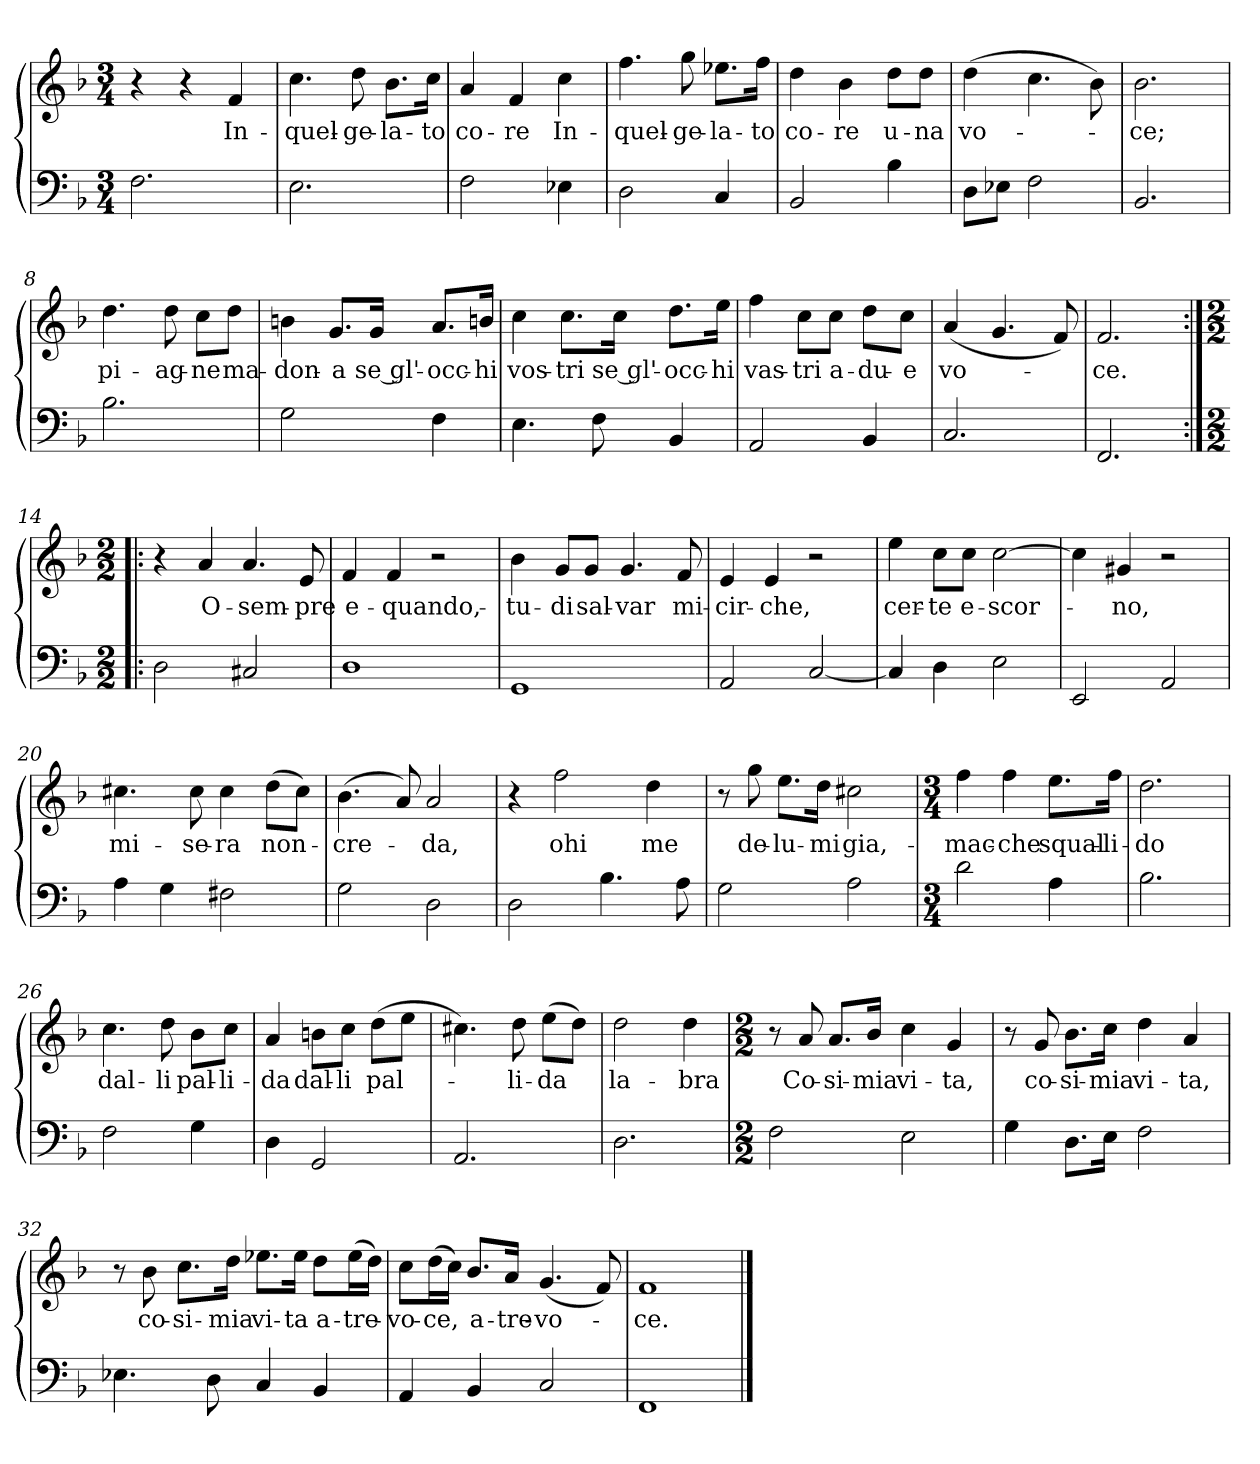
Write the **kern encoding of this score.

**kern	**kern	**text
*part2	*part1	*part1
*staff2	*staff1	*staff1
*clefF4	*clefG2	*
*k[b-]	*k[b-]	*
*F:	*F:	*
*M3/4	*M3/4	*
=1	=1	=1
2.F\	4r	.
.	4r	.
!	!	!LO:LY:i
.	4f/	In-
=2	=2	=2
!	!	!LO:LY:i
2.E\	4.cc\	quel-
!	!	!LO:LY:i
.	8dd\	ge-
!	!	!LO:LY:i
.	8.b-\L	-la-
!	!	!LO:LY:i
.	16cc\Jk	-to
=3	=3	=3
!	!	!LO:LY:i
2F\	4a/	co-
!	!	!LO:LY:i
.	4f/	-re
!	!	!LO:LY:i
4E-X\	4cc\	In-
=4	=4	=4
!	!	!LO:LY:i
2D\	4.ff\	quel-
!	!	!LO:LY:i
.	8gg\	ge-
!	!	!LO:LY:i
4C/	8.ee-X\L	-la-
!	!	!LO:LY:i
.	16ff\Jk	-to
=5	=5	=5
!	!	!LO:LY:i
2BB-/	4dd\	co-
!	!	!LO:LY:i
.	4b-\	-re
!	!	!LO:LY:i
4B-\	8dd\L	u-
!	!	!LO:LY:i
.	8dd\J	-na
=6	=6	=6
!	!	!LO:LY:i
8D\L	(4dd\	vo-
8E-X\J	.	.
2F\	4.cc\	.
.	8b-\)	.
=7	=7	=7
!	!	!LO:LY:i
2.BB-/	2.b-\	-ce;
!!LO:LB:g=z
=8	=8	=8
!	!	!LO:LY:i
2.B-\	4.dd\	pi-
!	!	!LO:LY:i
.	8dd\	-ag-
!	!	!LO:LY:i
.	8cc\L	-ne
!	!	!LO:LY:i
.	8dd\J	ma-
=9	=9	=9
!	!	!LO:LY:i
2G\	4bn\	-don-
!	!	!LO:LY:i
.	8.g/L	-a
!	!	!LO:LY:i
.	16g/Jk	se gl'-
!	!	!LO:LY:i
4F\	8.a/L	-occ-
!	!	!LO:LY:i
.	16bn/Jk	-hi
=10	=10	=10
!	!	!LO:LY:i
4.E\	4cc\	vos-
.	8.cc\L	-tri
8F\	.	.
!	!	!LO:LY:i
.	16cc\Jk	se gl'-
!	!	!LO:LY:i
4BB-/	8.dd\L	-occ-
!	!	!LO:LY:i
.	16ee\Jk	-hi
=11	=11	=11
!	!	!LO:LY:i
2AA/	4ff\	vas-
!	!	!LO:LY:i
.	8cc\L	-tri
!	!	!LO:LY:i
.	8cc\J	a-
!	!	!LO:LY:i
4BB-/	8dd\L	du-
!	!	!LO:LY:i
.	8cc\J	-e
=12	=12	=12
!	!	!LO:LY:i
2.C/	(4a/	vo-
.	4.g/	.
.	8f/)	.
=13	=13	=13
!	!	!LO:LY:i
2.FF/	2.f/	-ce.
!!LO:LB:g=z
=14:|!|:	=14:|!|:	=14:|!|:
*M2/2	*M2/2	*
2D\	4r	.
!	!	!LO:LY:i
.	4a/	O-
!	!	!LO:LY:i
2C#X/	4.a/	sem-
!	!	!LO:LY:i
.	8e/	-pre
=15	=15	=15
!	!	!LO:LY:i
1D\	4f/	e-
!	!	!LO:LY:i
.	4f/	quando,-
.	2r	.
=16	=16	=16
!	!	!LO:LY:i
1GG/	4b-\	tu-
!	!	!LO:LY:i
.	8g/L	-di
!	!	!LO:LY:i
.	8g/J	sal-
!	!	!LO:LY:i
.	4.g/	-var
!	!	!LO:LY:i
.	8f/	mi-
=17	=17	=17
!	!	!LO:LY:i
2AA/	4e/	cir-
!	!	!LO:LY:i
.	4e/	-che,
[2C/	2r	.
=18	=18	=18
!	!	!LO:LY:i
4C/]	4ee\	cer-
!	!	!LO:LY:i
4D\	8cc\L	-te
!	!	!LO:LY:i
.	8cc\J	e-
!	!	!LO:LY:i
2E\	[2cc\	scor-
=19	=19	=19
2EE/	4cc\]	.
!	!	!LO:LY:i
.	4g#X/	-no,
2AA/	2r	.
!!LO:LB:g=z
=20	=20	=20
!	!	!LO:LY:i
4A\	4.cc#X\	mi-
4G\	.	.
!	!	!LO:LY:i
.	8cc#\	-se-
!	!	!LO:LY:i
2F#X\	4cc#\	-ra
!	!	!LO:LY:i
.	(8dd\L	non-
.	8cc#\J)	.
=21	=21	=21
!	!	!LO:LY:i
2G\	(4.b-\	cre-
.	8a/)	.
!	!	!LO:LY:i
2D\	2a/	-da,
=22	=22	=22
2D\	4r	.
!	!	!LO:LY:i
.	2ff\	ohi
4.B-\	.	.
!	!	!LO:LY:i
.	4dd\	me
8A\	.	.
=23	=23	=23
2G\	8r	.
!	!	!LO:LY:i
.	8gg\	de-
!	!	!LO:LY:i
.	8.ee\L	lu-
!	!	!LO:LY:i
.	16dd\Jk	-mi
!	!	!LO:LY:i
2A\	2cc#X\	gia,-
=24	=24	=24
*M3/4	*M3/4	*
!	!	!LO:LY:i
2d\	4ff\	mac-
!	!	!LO:LY:i
.	4ff\	-che
!	!	!LO:LY:i
4A\	8.ee\L	squal-
!	!	!LO:LY:i
.	16ff\Jk	-li-
=25	=25	=25
!	!	!LO:LY:i
2.B-\	2.dd\	-do
!!LO:LB:g=z
=26	=26	=26
!	!	!LO:LY:i
2F\	4.cc\	dal-
!	!	!LO:LY:i
.	8dd\	-li
!	!	!LO:LY:i
4G\	8b-\L	pal-
!	!	!LO:LY:i
.	8cc\J	-li-
=27	=27	=27
!	!	!LO:LY:i
4D\	4a/	-da
!	!	!LO:LY:i
2GG/	8bn\L	dal-
!	!	!LO:LY:i
.	8cc\J	-li
!	!	!LO:LY:i
.	(8dd\L	pal-
.	8ee\J	.
=28	=28	=28
2.AA/	4.cc#X\)	.
!	!	!LO:LY:i
.	8dd\	-li-
!	!	!LO:LY:i
.	(8ee\L	-da
.	8dd\J)	.
=29	=29	=29
!	!	!LO:LY:i
2.D\	2dd\	la-
!	!	!LO:LY:i
.	4dd\	-bra
=30	=30	=30
*M2/2	*M2/2	*
2F\	8r	.
!	!	!LO:LY:i
.	8a/	Co-
!	!	!LO:LY:i
.	8.a/L	-si-
!	!	!LO:LY:i
.	16b-/Jk	-mia
!	!	!LO:LY:i
2E\	4cc\	vi-
!	!	!LO:LY:i
.	4g/	-ta,
!!LO:PB:g=z
=31	=31	=31
4G\	8r	.
!	!	!LO:LY:i
.	8g/	co-
!	!	!LO:LY:i
8.D\L	8.b-\L	-si-
!	!	!LO:LY:i
16E\Jk	16cc\Jk	-mia
!	!	!LO:LY:i
2F\	4dd\	vi-
!	!	!LO:LY:i
.	4a/	-ta,
=32	=32	=32
4.E-X\	8r	.
!	!	!LO:LY:i
.	8b-\	co-
!	!	!LO:LY:i
.	8.cc\L	-si-
8D\	.	.
!	!	!LO:LY:i
.	16dd\Jk	-mia
!	!	!LO:LY:i
4C/	8.ee-X\L	vi-
!	!	!LO:LY:i
.	16ee-\Jk	-ta
!	!	!LO:LY:i
4BB-/	8dd\L	a-
!	!	!LO:LY:i
.	(16ee-\L	tre-
.	16dd\JJ)	.
=33	=33	=33
!	!	!LO:LY:i
4AA/	8cc\L	vo-
!	!	!LO:LY:i
.	(16dd\L	-ce,
.	16cc\JJ)	.
!	!	!LO:LY:i
4BB-/	8.b-/L	a-
!	!	!LO:LY:i
.	16a/Jk	tre-
!	!	!LO:LY:i
2C/	(4.g/	vo-
.	8f/)	.
=34	=34	=34
!	!	!LO:LY:i
1FF/	1f/	-ce.
==	==	==
*-	*-	*-
